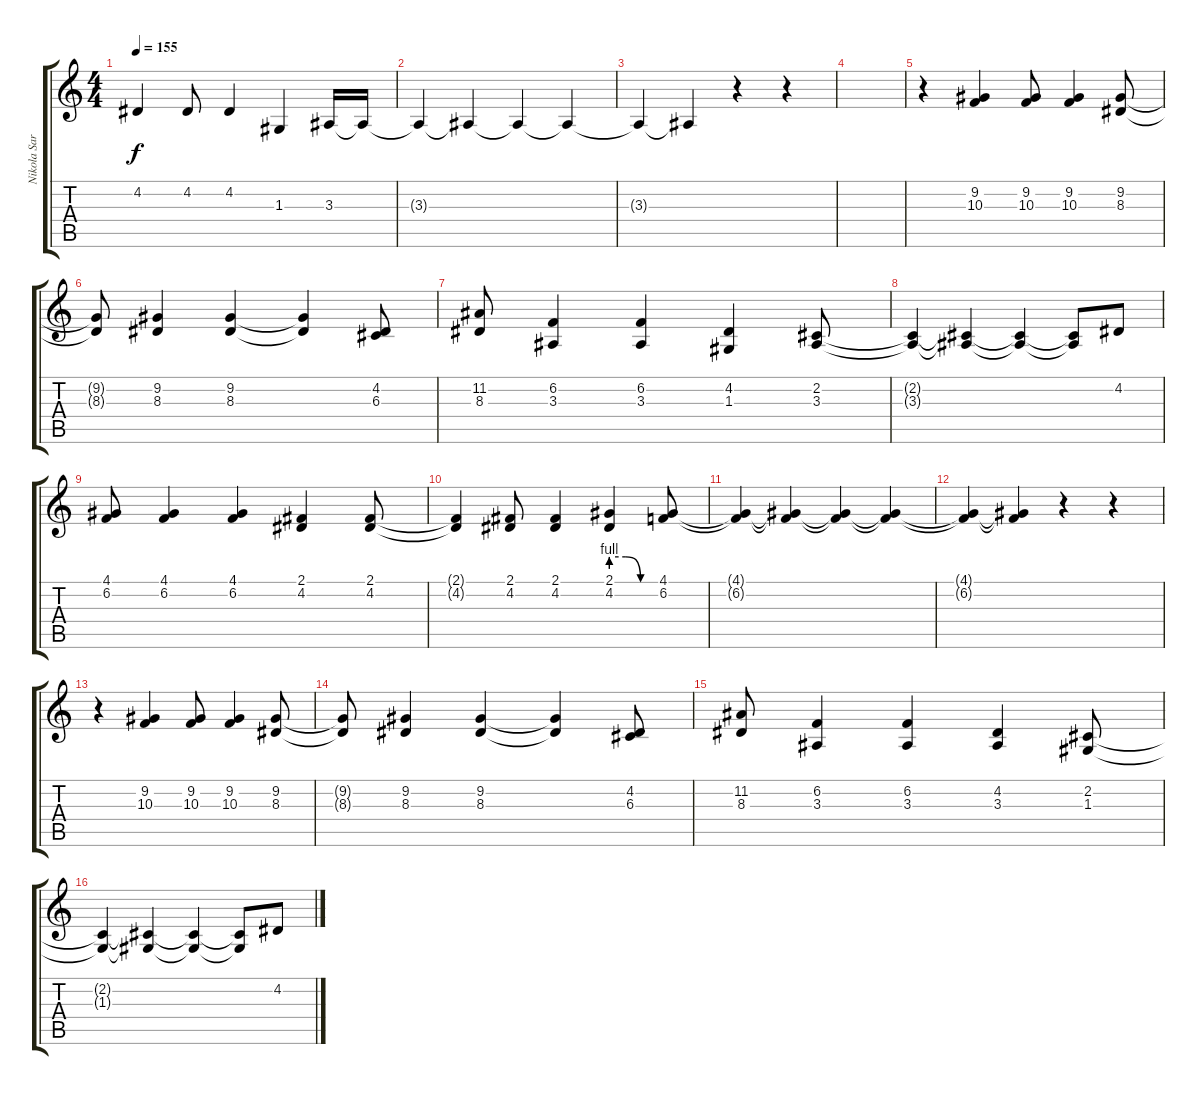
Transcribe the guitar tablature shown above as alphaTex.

\track ("Nikola Sarcevic Vocals" "Nikola Sar") {instrument oboe}
\staff {score tabs}
\tuning (E4 B3 G3 D3 A2 E2) {hide}
\ts (4 4)
\tempo 155
\clef g2
\ks c
4.2{t}.4{dy f} 4.2.8 4.2.4 1.3.4 3.3.16 3.3{t}.16 |
3.3{t}.4 3.3{t}.4 3.3{t}.4 3.3{t}.4 |
3.3{t}.4 3.3{t}.4 r.4 r.4 |
|
r.4 (9.2 10.3).4 (9.2 10.3).8 (9.2 10.3).4 (9.2 8.3).8 |
(9.2{t} 8.3{t}).8 (9.2 8.3).4 (9.2 8.3).4 (9.2{t} 8.3{t}).4 (4.2 6.3).8 |
(11.2 8.3).8 (6.2 3.3).4 (6.2 3.3).4 (4.2 1.3).4 (2.2 3.3).8 |
(2.2{t} 3.3{t}).4 (2.2{t} 3.3{t}).4 (2.2{t} 3.3{t}).4 (2.2{t} 3.3{t}).8 4.2.8 |
(4.1 6.2).8 (4.1 6.2).4 (4.1 6.2).4 (2.1 4.2).4 (2.1 4.2).8 |
(2.1{t} 4.2{t}).4 (2.1 4.2).8 (2.1 4.2).4 (2.1{be (custom 0 4 20 4 40 0 60 0)} 4.2).4 (4.1 6.2).8 |
(4.1{t} 6.2{t}).4 (4.1{t} 6.2{t}).4 (4.1{t} 6.2{t}).4 (4.1{t} 6.2{t}).4 |
(4.1{t} 6.2{t}).4 (4.1{t} 6.2{t}).4 r.4 r.4 |
r.4 (9.2 10.3).4 (9.2 10.3).8 (9.2 10.3).4 (9.2 8.3).8 |
(9.2{t} 8.3{t}).8 (9.2 8.3).4 (9.2 8.3).4 (9.2{t} 8.3{t}).4 (4.2 6.3).8 |
(11.2 8.3).8 (6.2 3.3).4 (6.2 3.3).4 (4.2 3.3).4 (2.2 1.3).8 |
(2.2{t} 1.3{t}).4 (2.2{t} 1.3{t}).4 (2.2{t} 1.3{t}).4 (2.2{t} 1.3{t}).8 4.2.8
